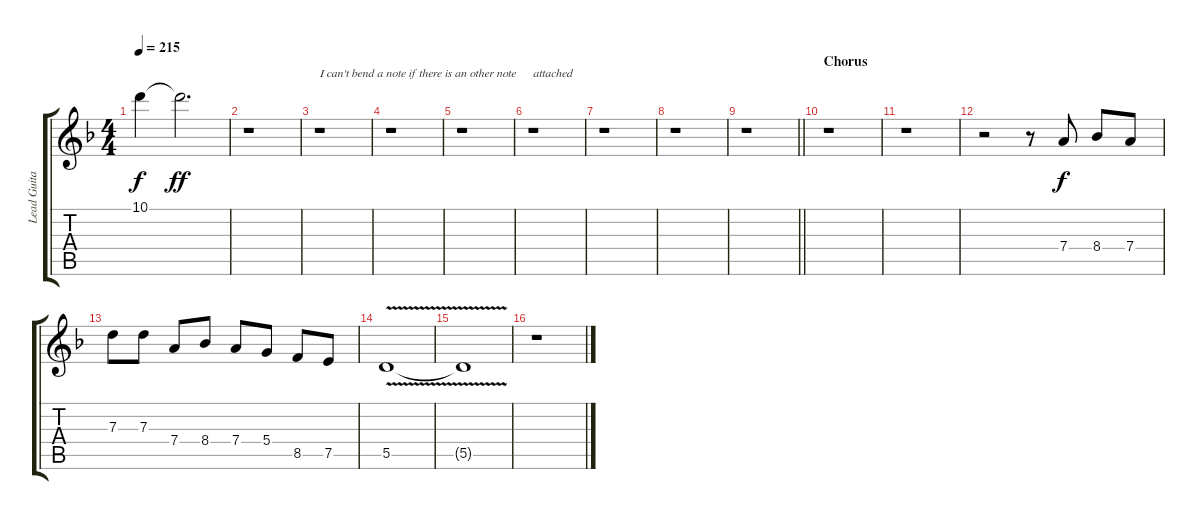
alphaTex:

\track ("Lead Guitar " "Lead Guita") {instrument overdrivenguitar}
\staff {score tabs}
\tuning (E4 B3 G3 D3 A2 D2) {hide}
\ts (4 4)
\tempo 215
\clef g2
\ks f
10.1{t}.4{dy f} 10.1{t}.2{d dy ff} |
r.1 |
r.1{txt "I can't bend a note if there is an other note"} |
r.1 |
r.1 |
r.1{txt "attached"} |
r.1 |
r.1 |
\barLineRight lightlight
r.1 |
\section ("" "Chorus")
r.1{volume 12} |
r.1 |
r.2 r.8 7.4.8{dy f} 8.4.8 7.4.8 |
7.3.8 7.3.8 7.4.8 8.4.8 7.4.8 5.4.8 8.5.8 7.5.8 |
5.5{v}.1 |
5.5{t}.1 |
r.1
